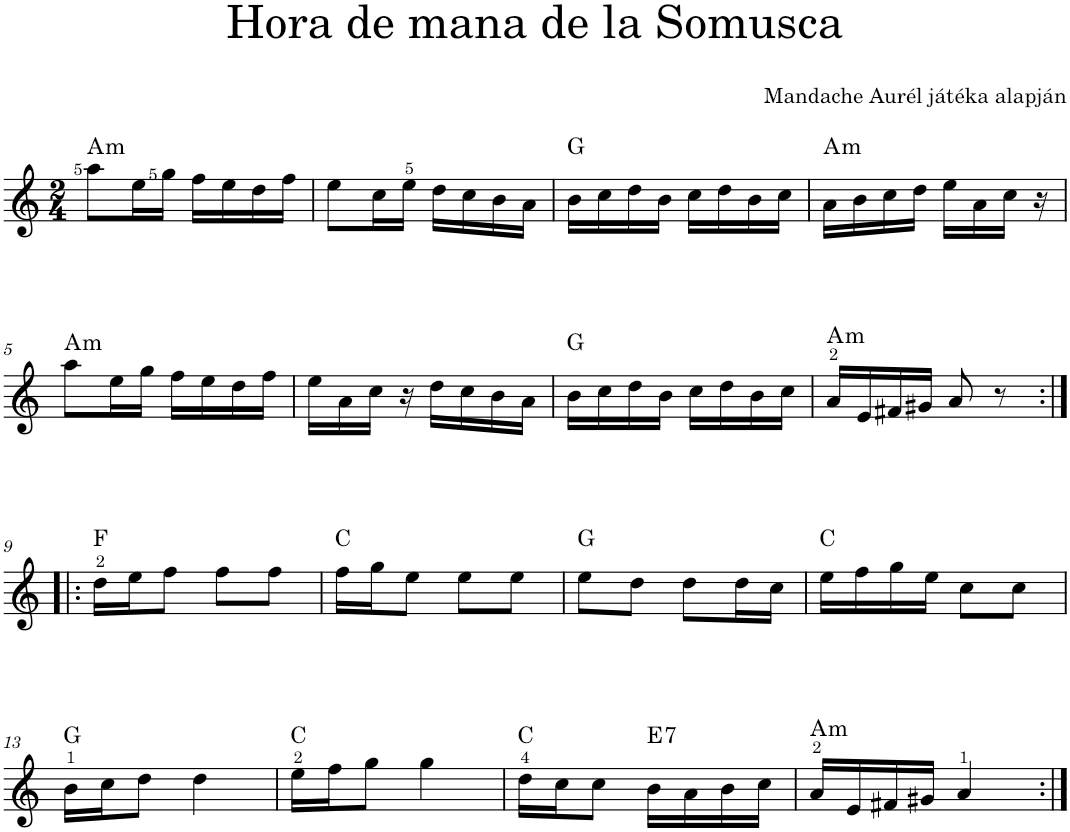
**kern	**harte
*part1	*part1
*staff1	*
*I"Piano	*
*I'Pno.	*
*clefG2	*
*k[]	*
*M2/4	*
=1	=1
!	!LO:H:kt=m
8aa\L	A:min
16ee\L	.
16gg\JJ	.
16ff\LL	.
16ee\	.
16dd\	.
16ff\JJ	.
=2	=2
8ee\L	.
16cc\L	.
16ee\JJ	.
16dd\LL	.
16cc\	.
16b\	.
16a\JJ	.
=3	=3
16b\LL	G:maj
16cc\	.
16dd\	.
16b\JJ	.
16cc\LL	.
16dd\	.
16b\	.
16cc\JJ	.
=4	=4
!	!LO:H:kt=m
16a\LL	A:min
16b\	.
16cc\	.
16dd\JJ	.
16ee\LL	.
16a\	.
16cc\JJ	.
16r	.
!!LO:LB:g=z
=5	=5
!	!LO:H:kt=m
8aa\L	A:min
16ee\L	.
16gg\JJ	.
16ff\LL	.
16ee\	.
16dd\	.
16ff\JJ	.
=6	=6
16ee\LL	.
16a\	.
16cc\JJ	.
16r	.
16dd\LL	.
16cc\	.
16b\	.
16a\JJ	.
=7	=7
16b\LL	G:maj
16cc\	.
16dd\	.
16b\JJ	.
16cc\LL	.
16dd\	.
16b\	.
16cc\JJ	.
=8	=8
!	!LO:H:kt=m
16a/LL	A:min
16e/	.
16f#X/	.
16g#X/JJ	.
8a/	.
8r	.
!!LO:LB:g=z
=9:|!|:	=9:|!|:
16dd\LL	F:maj
16ee\J	.
8ff\J	.
8ff\L	.
8ff\J	.
=10	=10
16ff\LL	C:maj
16gg\J	.
8ee\J	.
8ee\L	.
8ee\J	.
=11	=11
8ee\L	G:maj
8dd\J	.
8dd\L	.
16dd\L	.
16cc\JJ	.
=12	=12
16ee\LL	C:maj
16ff\	.
16gg\	.
16ee\JJ	.
8cc\L	.
8cc\J	.
!!LO:LB:g=z
=13	=13
16b\LL	G:maj
16cc\J	.
8dd\J	.
4dd\	.
=14	=14
16ee\LL	C:maj
16ff\J	.
8gg\J	.
4gg\	.
=15	=15
16dd\LL	C:maj
16cc\J	.
8cc\J	.
!	!LO:H:kt=7
16b\LL	E:7
16a\	.
16b\	.
16cc\JJ	.
=16	=16
!	!LO:H:kt=m
16a/LL	A:min
16e/	.
16f#X/	.
16g#X/JJ	.
4a/	.
=:|!	=:|!
*-	*-
